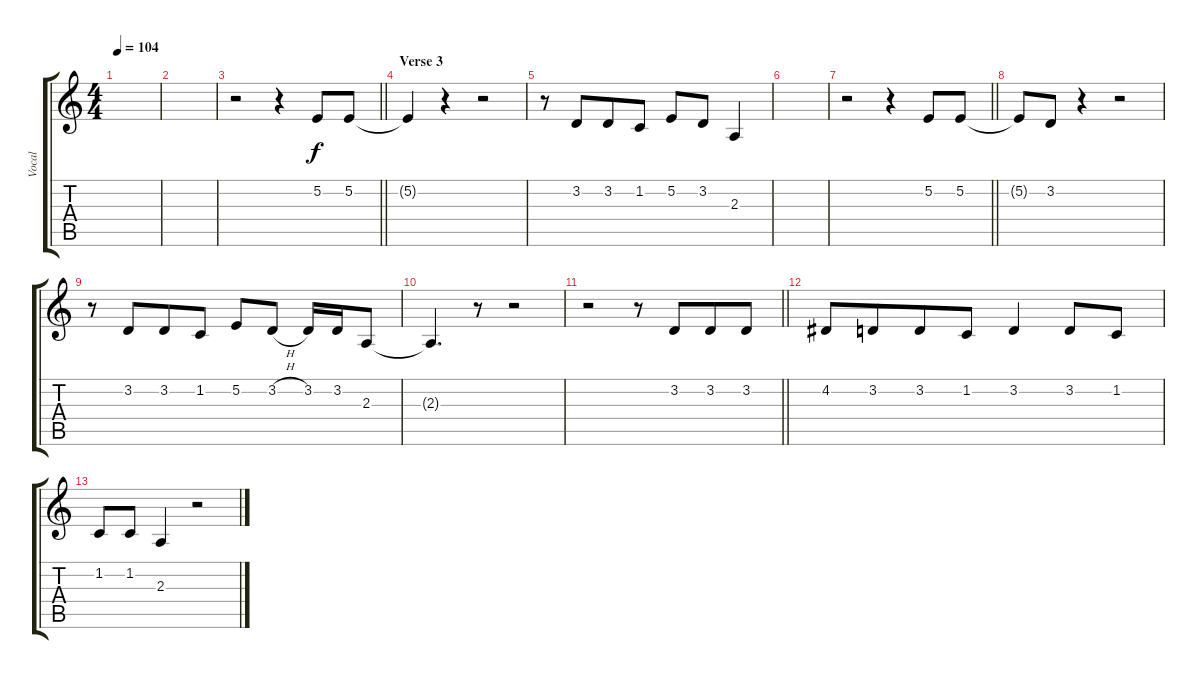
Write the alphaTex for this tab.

\track ("Vocal" "Vocal") {instrument altosax}
\staff {score tabs}
\tuning (E4 B3 G3 D3 A2 E2) {hide}
\ts (4 4)
\tempo 104
\clef g2
\ks c
|
|
\barLineRight lightlight
r.2 r.4 5.2.8 5.2.8 |
\section ("" "Verse 3")
5.2{t}.4 r.4 r.2 |
r.8 3.2.8{beam merge} 3.2.8 1.2.8 5.2.8 3.2.8 2.3.4 |
|
\barLineRight lightlight
r.2 r.4 5.2.8 5.2.8 |
5.2{t}.8 3.2.8 r.4 r.2 |
r.8 3.2.8{beam merge} 3.2.8 1.2.8 5.2.8 3.2{h}.8 3.2.16 3.2.16 2.3.8 |
2.3{t}.4{d} r.8 r.2 |
\barLineRight lightlight
r.2 r.8 3.2.8{beam merge} 3.2.8 3.2.8 |
4.2.8 3.2.8{beam merge} 3.2.8 1.2.8 3.2.4 3.2.8 1.2.8 |
1.2.8 1.2.8 2.3.4 r.2
